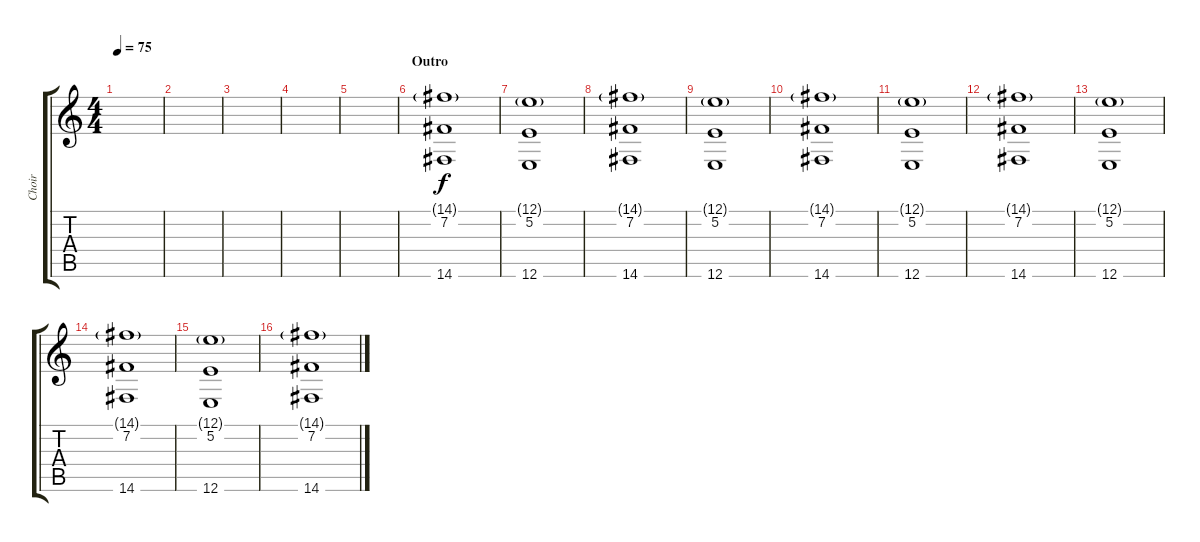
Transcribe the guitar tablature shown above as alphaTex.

\track ("Choir" "Choir") {instrument choiraahs}
\staff {score tabs}
\tuning (E4 B3 G3 D3 A2 E2) {hide}
\ts (4 4)
\tempo 75
\clef g2
\ks c
|
|
|
|
|
\section ("" "Outro")
(14.1{g} 7.2 14.6).1 |
(12.1{g} 5.2 12.6).1 |
(14.1{g} 7.2 14.6).1 |
(12.1{g} 5.2 12.6).1 |
(14.1{g} 7.2 14.6).1 |
(12.1{g} 5.2 12.6).1 |
(14.1{g} 7.2 14.6).1 |
(12.1{g} 5.2 12.6).1 |
(14.1{g} 7.2 14.6).1{volume 6} |
(12.1{g} 5.2 12.6).1 |
(14.1{g} 7.2 14.6).1
